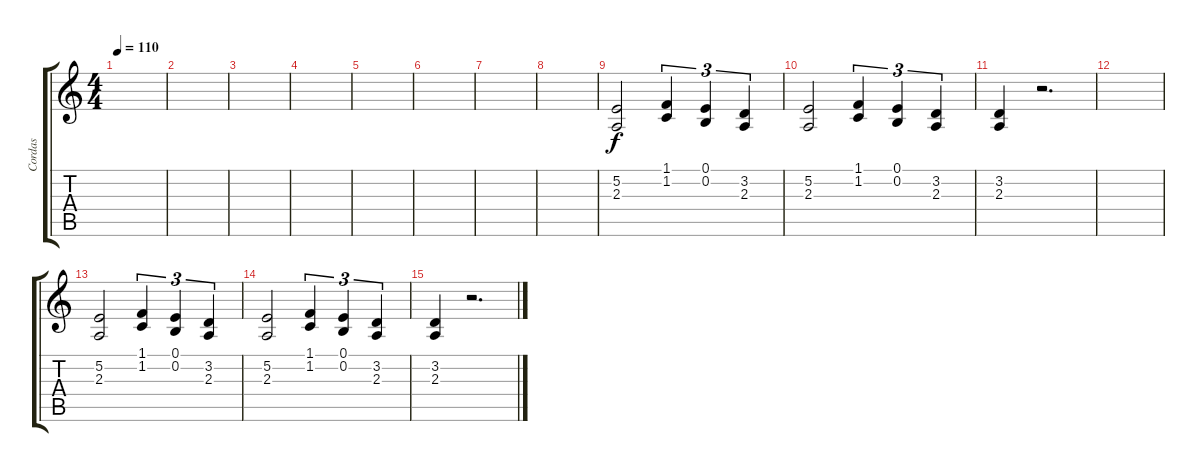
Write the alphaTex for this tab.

\track ("Cordas" "Cordas") {instrument stringensemble1}
\staff {score tabs}
\tuning (E4 B3 G3 D3 A2 E2) {hide}
\ts (4 4)
\tempo 110
\clef g2
\ks c
|
|
|
|
|
|
|
|
(5.2 2.3).2 (1.1 1.2).4{tu (3 2)} (0.1 0.2).4{tu (3 2)} (3.2 2.3).4{tu (3 2)} |
(5.2 2.3).2 (1.1 1.2).4{tu (3 2)} (0.1 0.2).4{tu (3 2)} (3.2 2.3).4{tu (3 2)} |
(3.2 2.3).4 r.2{d} |
|
(5.2 2.3).2 (1.1 1.2).4{tu (3 2)} (0.1 0.2).4{tu (3 2)} (3.2 2.3).4{tu (3 2)} |
(5.2 2.3).2 (1.1 1.2).4{tu (3 2)} (0.1 0.2).4{tu (3 2)} (3.2 2.3).4{tu (3 2)} |
(3.2 2.3).4 r.2{d}
